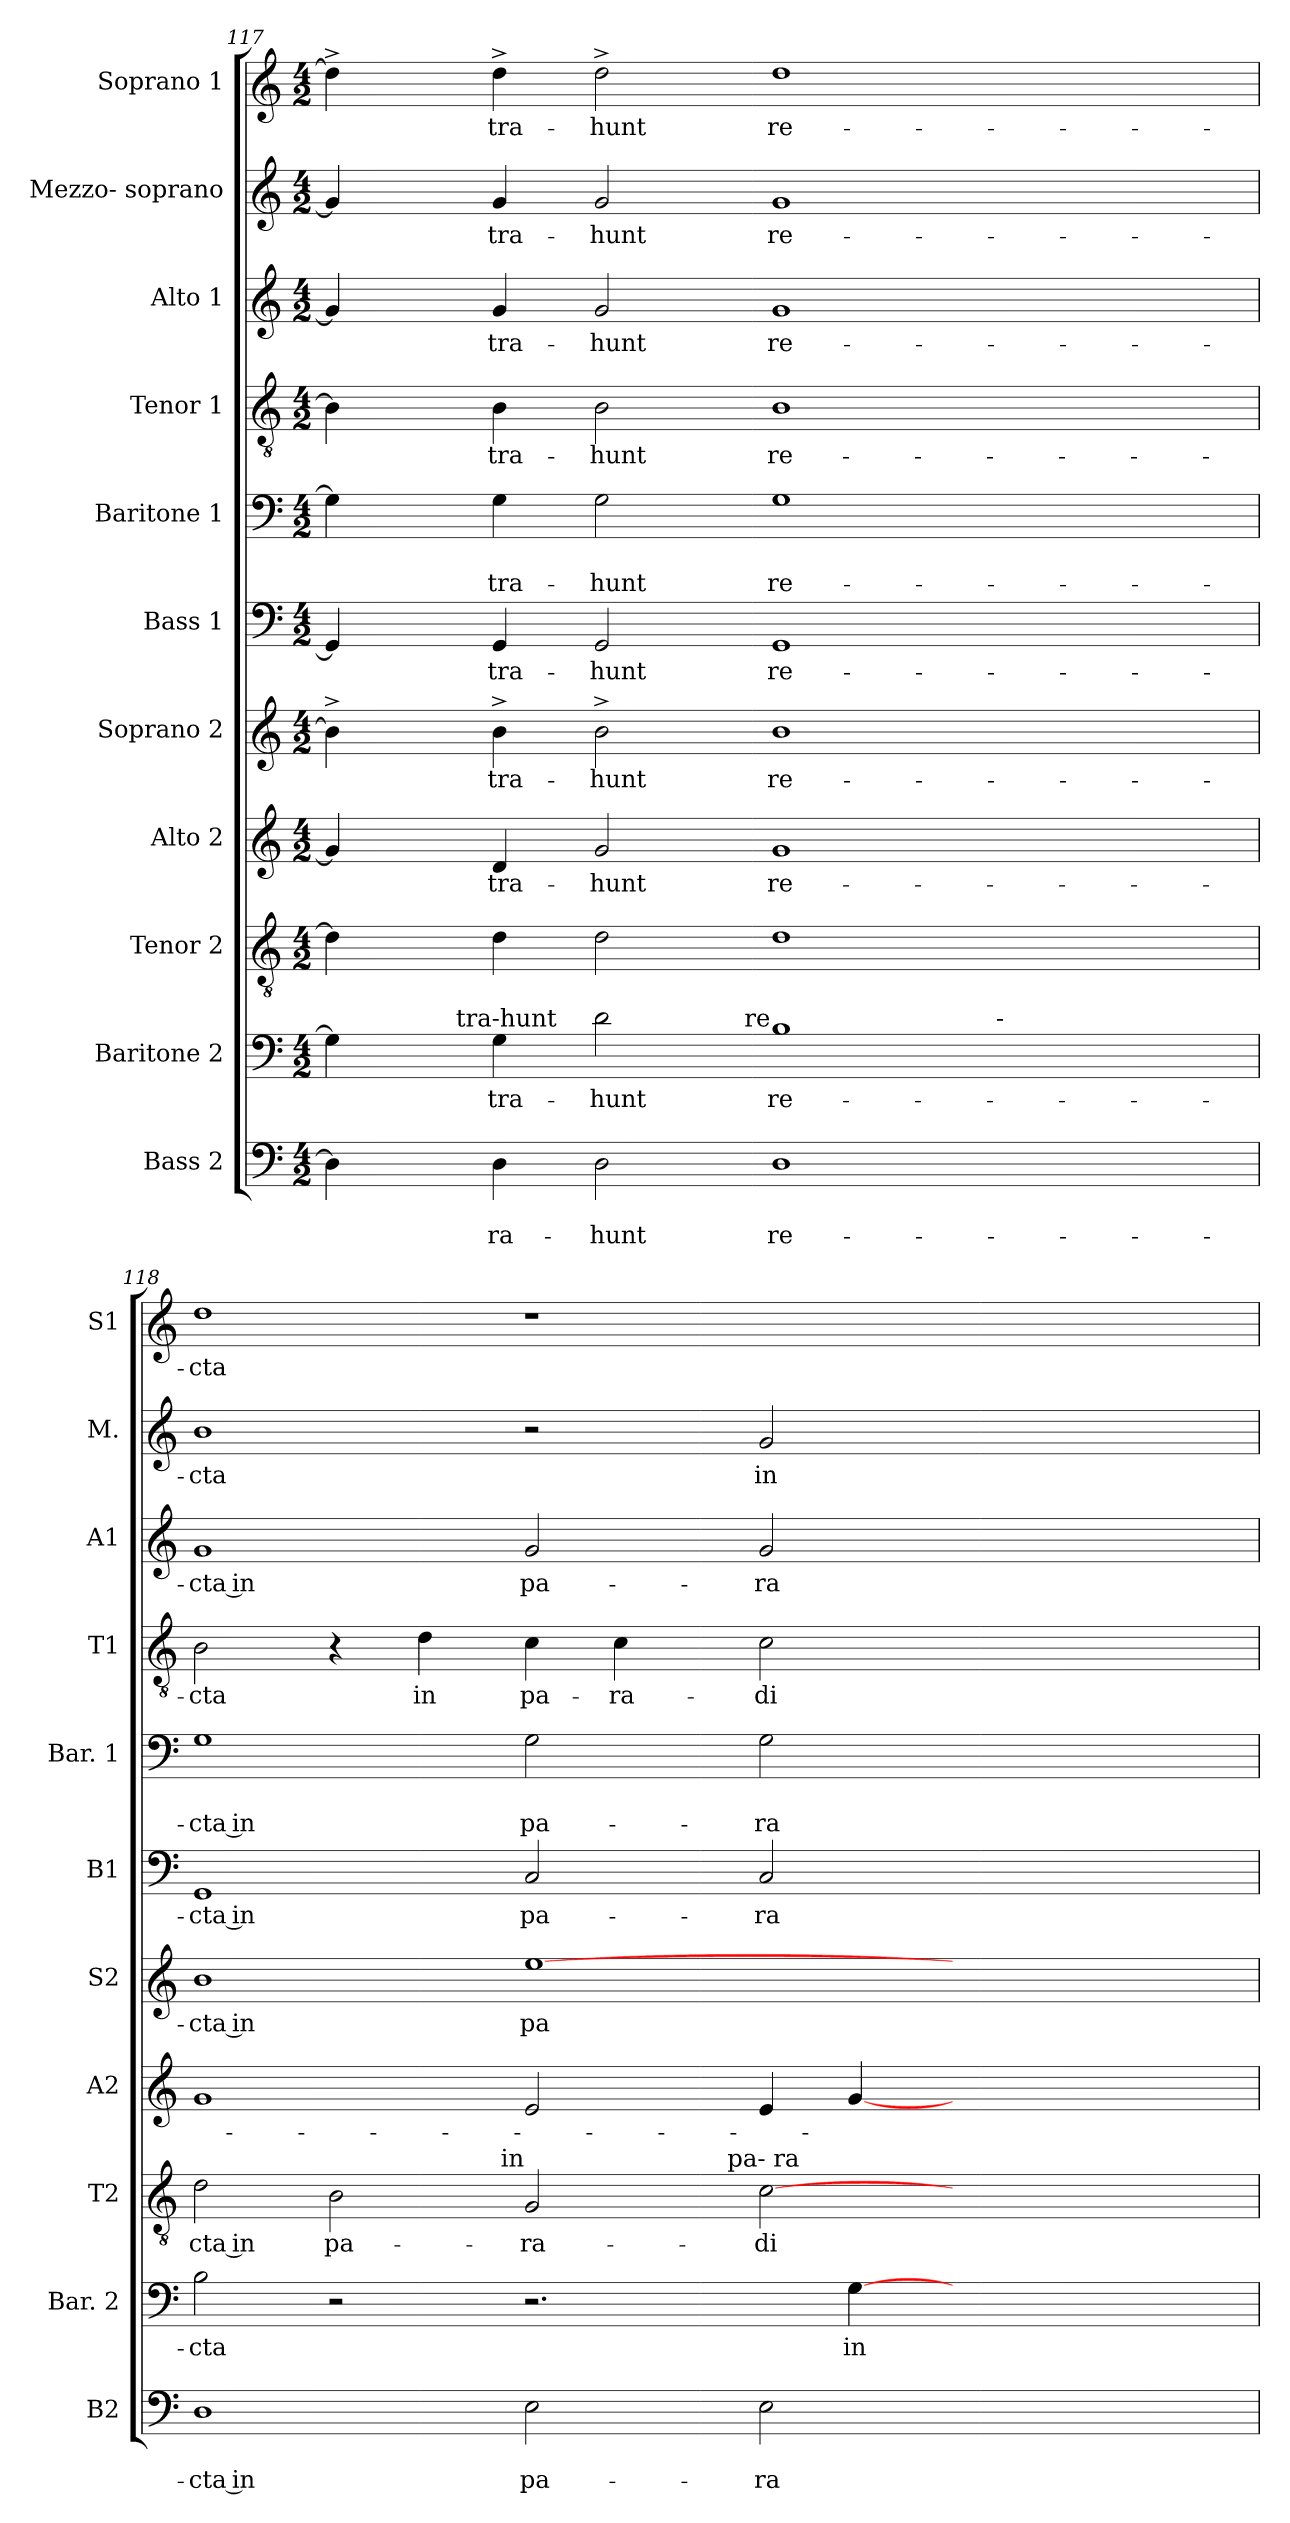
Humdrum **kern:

**kern	**text	**text	**kern	**text	**kern	**text	**kern	**text	**kern	**text	**kern	**text	**kern	**text	**text	**kern	**text	**kern	**text	**kern	**text	**kern	**text
*part11	*part11	*part11	*part10	*part10	*part9	*part9	*part8	*part8	*part7	*part7	*part6	*part6	*part5	*part5	*part5	*part4	*part4	*part3	*part3	*part2	*part2	*part1	*part1
*staff11	*staff11	*staff11	*staff10	*staff10	*staff9	*staff9	*staff8	*staff8	*staff7	*staff7	*staff6	*staff6	*staff5	*staff5	*staff5	*staff4	*staff4	*staff3	*staff3	*staff2	*staff2	*staff1	*staff1
*I"Bass 2	*	*	*I"Baritone 2	*	*I"Tenor 2	*	*I"Alto 2	*	*I"Soprano 2	*	*I"Bass 1	*	*I"Baritone 1	*	*	*I"Tenor 1	*	*I"Alto 1	*	*I"Mezzo-  soprano	*	*I"Soprano 1	*
*I'B2	*	*	*I'Bar. 2	*	*I'T2	*	*I'A2	*	*I'S2	*	*I'B1	*	*I'Bar. 1	*	*	*I'T1	*	*I'A1	*	*I'M.	*	*I'S1	*
*clefF4	*	*	*clefF4	*	*clefGv2	*	*clefG2	*	*clefG2	*	*clefF4	*	*clefF4	*	*	*clefGv2	*	*clefG2	*	*clefG2	*	*clefG2	*
*M4/2	*	*	*M4/2	*	*M4/2	*	*M4/2	*	*M4/2	*	*M4/2	*	*M4/2	*	*	*M4/2	*	*M4/2	*	*M4/2	*	*M4/2	*
=117	=117	=117	=117	=117	=117	=117	=117	=117	=117	=117	=117	=117	=117	=117	=117	=117	=117	=117	=117	=117	=117	=117	=117
*	*	*	*^	*	*	*	*	*	*	*	*	*	*	*	*	*	*	*	*	*	*	*	*
*	*	*	*	*^	*	*	*	*	*	*	*	*	*	*	*	*	*	*	*	*	*	*	*	*
*	*	*	*	*	*^	*	*	*	*	*	*	*	*	*	*	*	*	*	*	*	*	*	*	*	*
4D\]	.	.	4G\]	8ryy	2ryy	1ryy	.	4d\]	.	4g/]	.	4b^<\]	.	4GG/]	.	4G\]	.	.	4B\]	.	4g/]	.	4g/]	.	4dd^<\]	.
.	.	.	.	16ryy	.	.	.	.	.	.	.	.	.	.	.	.	.	.	.	.	.	.	.	.	.	.
.	.	.	.	64ryy	.	.	.	.	.	.	.	.	.	.	.	.	.	.	.	.	.	.	.	.	.	.
!	!	!	!	!LO:TX:a:t=tra-hunt	!	!	!	!	!	!	!	!	!	!	!	!	!	!	!	!	!	!	!	!	!	!
.	.	.	.	1ryy	.	.	.	.	.	.	.	.	.	.	.	.	.	.	.	.	.	.	.	.	.	.
!	!	!LO:LY:b	!	!	!	!	!LO:LY:b	!	!	!	!LO:LY:b	!	!LO:LY:b	!	!LO:LY:b	!	!	!LO:LY:b	!	!LO:LY:b	!	!LO:LY:b	!	!LO:LY:b	!	!LO:LY:b
4D\	.	-ra-	4G\	.	.	.	-tra-	4d\	.	4d/	-tra-	4b^<\	-tra-	4GG/	-tra-	4G\	.	-tra-	4B\	-tra-	4g/	-tra-	4g/	-tra-	4dd^<\	-tra-
!	!	!LO:LY:b:cj	!	!	!	!	!LO:LY:b:cj	!	!	!	!LO:LY:b:cj	!	!LO:LY:b:cj	!	!LO:LY:b:cj	!	!	!LO:LY:b:cj	!	!LO:LY:b:cj	!	!LO:LY:b:cj	!	!LO:LY:b:cj	!	!LO:LY:b:cj
2D\	.	-hunt	2d\	.	4...ryy	.	-hunt	2d\	.	2g/	-hunt	2b^<\	-hunt	2GG/	-hunt	2G\	.	-hunt	2B\	-hunt	2g/	-hunt	2g/	-hunt	2dd^<\	-hunt
!	!	!	!	!	!LO:TX:a:t=re	!	!	!	!	!	!	!	!	!	!	!	!	!	!	!	!	!	!	!	!	!
.	.	.	.	.	1ryy	.	.	.	.	.	.	.	.	.	.	.	.	.	.	.	.	.	.	.	.	.
!	!	!LO:LY:b:cj	!	!	!	!	!LO:LY:b:cj	!	!	!	!LO:LY:b:cj	!	!LO:LY:b:cj	!	!LO:LY:b:cj	!	!	!LO:LY:b:cj	!	!LO:LY:b:cj	!	!LO:LY:b:cj	!	!LO:LY:b:cj	!	!LO:LY:b:cj
1D	.	re-	1B	.	.	2ryy	re-	1d	.	1g	re-	1b	re-	1GG	re-	1G	.	re-	1B	re-	1g	re-	1g	re-	1dd	re-
.	.	.	.	2ryy	.	.	.	.	.	.	.	.	.	.	.	.	.	.	.	.	.	.	.	.	.	.
.	.	.	.	.	.	64ryy	.	.	.	.	.	.	.	.	.	.	.	.	.	.	.	.	.	.	.	.
!	!	!	!	!	!	!LO:TX:a:t=-	!	!	!	!	!	!	!	!	!	!	!	!	!	!	!	!	!	!	!	!
.	.	.	.	.	.	4ryy	.	.	.	.	.	.	.	.	.	.	.	.	.	.	.	.	.	.	.	.
.	.	.	.	4ryy	.	.	.	.	.	.	.	.	.	.	.	.	.	.	.	.	.	.	.	.	.	.
.	.	.	.	.	.	8...ryy	.	.	.	.	.	.	.	.	.	.	.	.	.	.	.	.	.	.	.	.
.	.	.	.	32.ryy	.	.	.	.	.	.	.	.	.	.	.	.	.	.	.	.	.	.	.	.	.	.
.	.	.	.	.	32ryy	.	.	.	.	.	.	.	.	.	.	.	.	.	.	.	.	.	.	.	.	.
!!LO:LB:g=z
=118	=118	=118	=118	=118	=118	=118	=118	=118	=118	=118	=118	=118	=118	=118	=118	=118	=118	=118	=118	=118	=118	=118	=118	=118	=118	=118
!	!	!	!	!	!	!	!	!LO:TX:a:t=cta	!	!	!	!	!	!	!	!	!	!	!	!	!	!	!	!	!	!
!	!	!LO:LY:b:rj	!	!	!	!	!LO:LY:b:cj	!	!LO:LY:b:rj	!	!	!	!LO:LY:b:rj	!	!LO:LY:b:rj	!	!	!LO:LY:b:rj	!	!LO:LY:b:cj	!	!LO:LY:b:rj	!	!LO:LY:b:cj	!	!LO:LY:b:cj
*	*	*	*	*	*	*	*	*^	*	*	*	*	*	*	*	*	*	*	*	*	*	*	*	*	*	*
*	*	*	*v	*v	*v	*v	*	*	*^	*	*	*	*	*	*	*	*	*	*	*	*	*	*	*	*	*	*
1D	.	-cta in	2B\	-cta	2d\	2ryy	1ryy	cta in	1g	.	1b	-cta in	1GG	-cta in	1G	.	-cta in	2B\	-cta	1g	-cta in	1b	-cta	1dd	-cta
!	!	!	!	!	!	!	!	!LO:LY:b:cj	!	!	!	!	!	!	!	!	!	!	!	!	!	!	!	!	!
.	.	.	2r	.	2B\	4...ryy	.	pa-	.	.	.	.	.	.	.	.	.	4r	.	.	.	.	.	.	.
!	!	!	!	!	!	!	!	!	!	!	!	!	!	!	!	!	!	!	!LO:LY:b:cj	!	!	!	!	!	!
.	.	.	.	.	.	.	.	.	.	.	.	.	.	.	.	.	.	4d\	in	.	.	.	.	.	.
!	!	!	!	!	!	!LO:TX:a:t=in	!	!	!	!	!	!	!	!	!	!	!	!	!	!	!	!	!	!	!
.	.	.	.	.	.	1ryy	.	.	.	.	.	.	.	.	.	.	.	.	.	.	.	.	.	.	.
!	!	!LO:LY:b:cj	!	!	!	!	!	!LO:LY:b:cj	!	!	!	!LO:LY:b:cj	!	!LO:LY:b:cj	!	!	!LO:LY:b:cj	!	!LO:LY:b	!	!LO:LY:b:cj	!	!	!LO:N:vis=1	!
2E\	.	pa-	2.r	.	2G/	.	4ryy	-ra-	2e/	.	[>1ee	pa-	2C/	pa-	2G\	.	pa-	4c\	pa-	2g/	pa-	2r	.	0r	.
!	!	!	!	!	!	!	!	!	!	!	!	!	!	!	!	!	!	!	!LO:LY:b:rj	!	!	!	!	!	!
.	.	.	.	.	.	.	8ryy	.	.	.	.	.	.	.	.	.	.	4c\	-ra-	.	.	.	.	.	.
.	.	.	.	.	.	.	16ryy	.	.	.	.	.	.	.	.	.	.	.	.	.	.	.	.	.	.
.	.	.	.	.	.	.	64ryy	.	.	.	.	.	.	.	.	.	.	.	.	.	.	.	.	.	.
!	!	!	!	!	!	!	!LO:TX:a:t=pa- ra	!	!	!	!	!	!	!	!	!	!	!	!	!	!	!	!	!	!
.	.	.	.	.	.	.	1ryy	.	.	.	.	.	.	.	.	.	.	.	.	.	.	.	.	.	.
!	!	!LO:LY:b:cj	!	!	!	!	!	!LO:LY:b:cj	!	!	!	!	!	!LO:LY:b:cj	!	!	!LO:LY:b:cj	!	!LO:LY:b:cj	!	!LO:LY:b:cj	!	!LO:LY:b:cj	!	!
2E\	.	-ra-	.	.	[>2c\	.	.	-di-	4e/	.	.	.	2C/	-ra-	2G\	.	-ra-	2c\	-di-	2g/	-ra-	2g/	in	.	.
!	!	!	!	!LO:LY:b:cj	!	!	!	!	!	!	!	!	!	!	!	!	!	!	!	!	!	!	!	!	!
.	.	.	[>4G\	in	.	.	.	.	[<4g/	.	.	.	.	.	.	.	.	.	.	.	.	.	.	.	.
.	.	.	.	.	.	1ryy	.	.	.	.	.	.	.	.	.	.	.	.	.	.	.	.	.	.	.
1ryy	.	.	1ryy	.	1ryy	.	.	.	1ryy	.	1ryy	.	1ryy	.	1ryy	.	.	1ryy	.	1ryy	.	1ryy	.	.	.
.	.	.	.	.	.	.	2ryy	.	.	.	.	.	.	.	.	.	.	.	.	.	.	.	.	.	.
.	.	.	.	.	.	.	32.ryy	.	.	.	.	.	.	.	.	.	.	.	.	.	.	.	.	.	.
.	.	.	.	.	.	32ryy	.	.	.	.	.	.	.	.	.	.	.	.	.	.	.	.	.	.	.
*	*	*	*	*	*v	*v	*v	*	*	*	*	*	*	*	*	*	*	*	*	*	*	*	*	*	*
=	=	=	=	=	=	=	=	=	=	=	=	=	=	=	=	=	=	=	=	=	=	=	=
*-	*-	*-	*-	*-	*-	*-	*-	*-	*-	*-	*-	*-	*-	*-	*-	*-	*-	*-	*-	*-	*-	*-	*-
